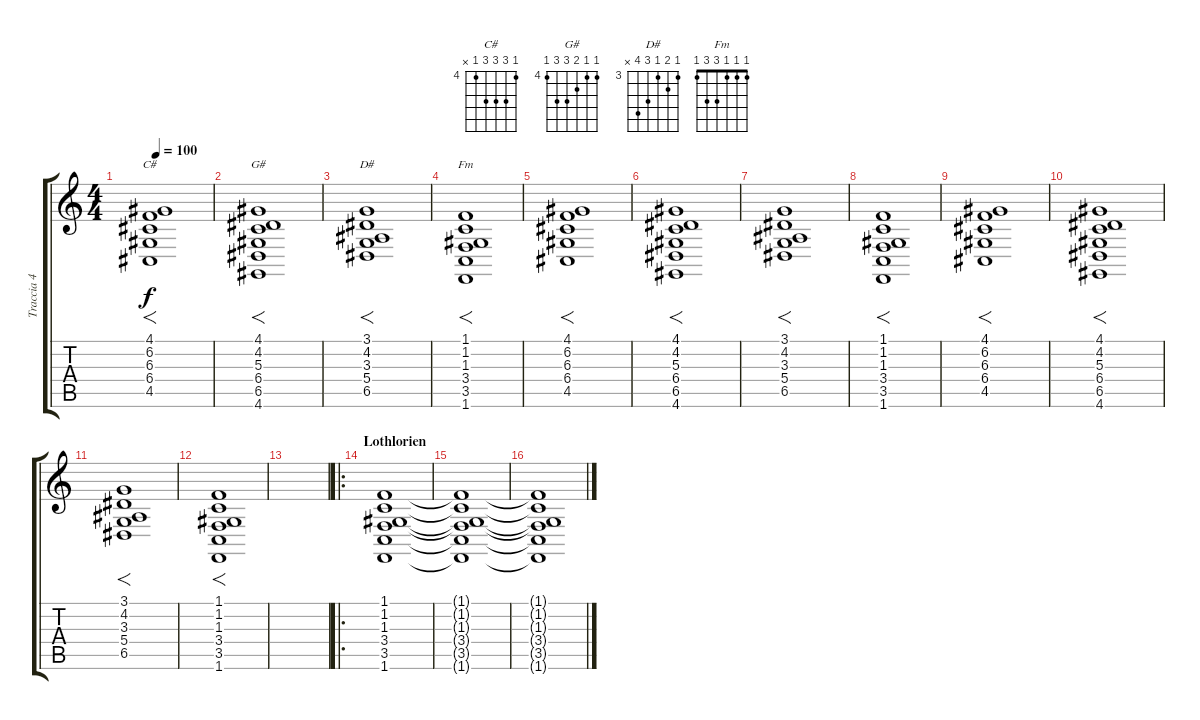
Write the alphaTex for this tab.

\track ("Traccia 4" "Traccia 4") {instrument stringensemble1}
\staff {score tabs}
\tuning (E4 B3 G3 D3 A2 E2) {hide}
\chord ("C#" 4 6 6 6 4 x) {firstfret 4}
\chord ("G#" 4 4 5 6 6 4) {firstfret 4}
\chord ("D#" 3 4 3 5 6 x) {firstfret 3}
\chord ("Fm" 1 1 1 3 3 1)
\ts (4 4)
\tempo 100
\clef g2
\ks c
(4.1 6.2 6.3 6.4 4.5).1{f ch "C#" dy f} |
(4.1 4.2 5.3 6.4 6.5 4.6).1{f ch "G#"} |
(3.1 4.2 3.3 5.4 6.5).1{f ch "D#"} |
(1.1 1.2 1.3 3.4 3.5 1.6).1{f ch "Fm"} |
(4.1 6.2 6.3 6.4 4.5).1{f} |
(4.1 4.2 5.3 6.4 6.5 4.6).1{f} |
(3.1 4.2 3.3 5.4 6.5).1{f} |
(1.1 1.2 1.3 3.4 3.5 1.6).1{f} |
(4.1 6.2 6.3 6.4 4.5).1{f} |
(4.1 4.2 5.3 6.4 6.5 4.6).1{f} |
(3.1 4.2 3.3 5.4 6.5).1{f} |
(1.1 1.2 1.3 3.4 3.5 1.6).1{f} |
|
\ro
\section ("" "Lothlorien")
(1.1 1.2 1.3 3.4 3.5 1.6).1{volume 8} |
(1.1{t} 1.2{t} 1.3{t} 3.4{t} 3.5{t} 1.6{t}).1 |
(1.1{t} 1.2{t} 1.3{t} 3.4{t} 3.5{t} 1.6{t}).1
